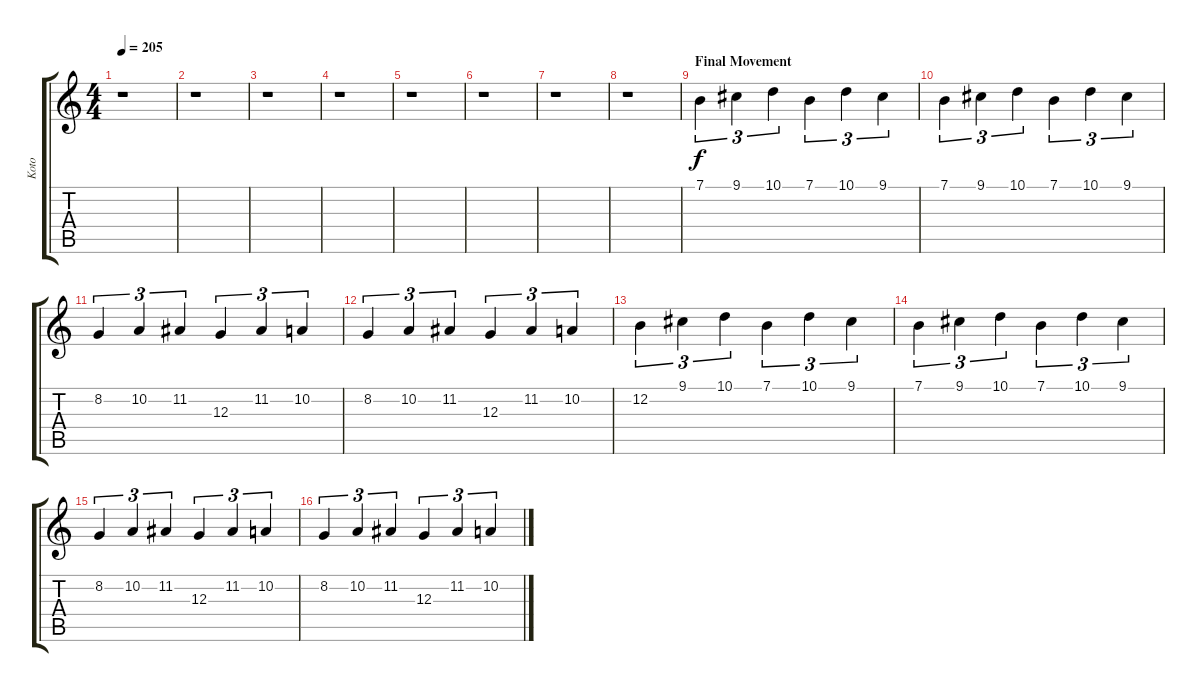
\track ("Koto" "Koto") {instrument koto}
\staff {score tabs}
\tuning (E4 B3 G3 D3 A2 E2) {hide}
\ts (4 4)
\tempo 205
\clef g2
\ks c
r.1{dy f} |
r.1 |
r.1 |
r.1 |
r.1 |
r.1 |
r.1 |
r.1 |
\section ("" "Final Movement")
7.1.4{tu (3 2)} 9.1.4{tu (3 2)} 10.1.4{tu (3 2)} 7.1.4{tu (3 2)} 10.1.4{tu (3 2)} 9.1.4{tu (3 2)} |
7.1.4{tu (3 2)} 9.1.4{tu (3 2)} 10.1.4{tu (3 2)} 7.1.4{tu (3 2)} 10.1.4{tu (3 2)} 9.1.4{tu (3 2)} |
8.2.4{tu (3 2)} 10.2.4{tu (3 2)} 11.2.4{tu (3 2)} 12.3.4{tu (3 2)} 11.2.4{tu (3 2)} 10.2.4{tu (3 2)} |
8.2.4{tu (3 2)} 10.2.4{tu (3 2)} 11.2.4{tu (3 2)} 12.3.4{tu (3 2)} 11.2.4{tu (3 2)} 10.2.4{tu (3 2)} |
12.2.4{tu (3 2)} 9.1.4{tu (3 2)} 10.1.4{tu (3 2)} 7.1.4{tu (3 2)} 10.1.4{tu (3 2)} 9.1.4{tu (3 2)} |
7.1.4{tu (3 2)} 9.1.4{tu (3 2)} 10.1.4{tu (3 2)} 7.1.4{tu (3 2)} 10.1.4{tu (3 2)} 9.1.4{tu (3 2)} |
8.2.4{tu (3 2)} 10.2.4{tu (3 2)} 11.2.4{tu (3 2)} 12.3.4{tu (3 2)} 11.2.4{tu (3 2)} 10.2.4{tu (3 2)} |
8.2.4{tu (3 2)} 10.2.4{tu (3 2)} 11.2.4{tu (3 2)} 12.3.4{tu (3 2)} 11.2.4{tu (3 2)} 10.2.4{tu (3 2)}
